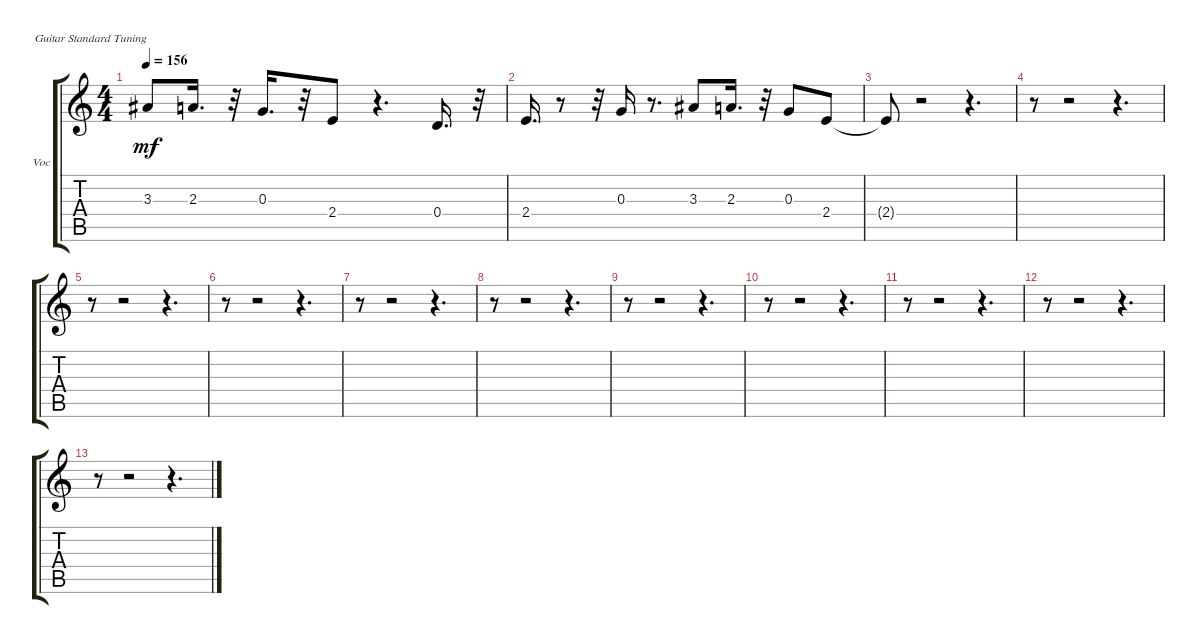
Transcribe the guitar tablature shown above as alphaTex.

\defaultSystemsLayout 4
\bracketExtendMode groupsimilarinstruments
\firstSystemTrackNameOrientation horizontal
\otherSystemsTrackNameOrientation horizontal
\track ("Vocal" "Voc") {instrument electricguitarclean}
\staff {score tabs}
\tuning (E4 B3 G3 D3 A2 E2)
\ts (4 4)
\tempo 156
\clef g2
\ks c
3.3.8{dy mf} 2.3.16{d} r.32 0.3.16{d} r.32 2.4.8 r.4{d} 0.4.16{d} r.32 |
2.4.16{d} r.8 r.32 0.3.16 r.8{d} 3.3.8 2.3.16{d} r.32 0.3.8 2.4.8 |
2.4{t}.8 r.2 r.4{d} |
r.8 r.2 r.4{d} |
r.8 r.2 r.4{d} |
r.8 r.2 r.4{d} |
r.8 r.2 r.4{d} |
r.8 r.2 r.4{d} |
r.8 r.2 r.4{d} |
r.8 r.2 r.4{d} |
r.8 r.2 r.4{d} |
r.8 r.2 r.4{d} |
r.8 r.2 r.4{d}
